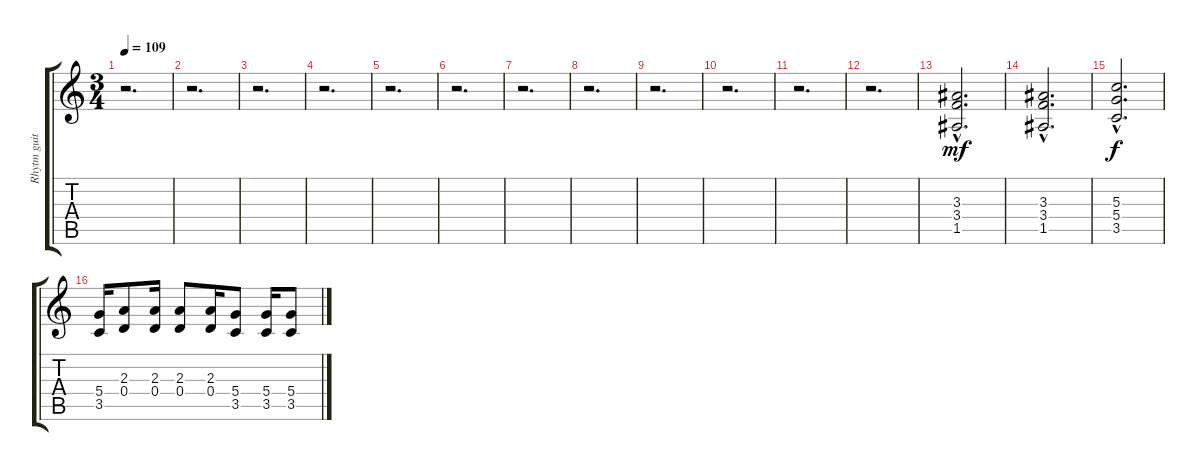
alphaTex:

\track ("Rhytm guitar" "Rhytm guit") {instrument overdrivenguitar}
\staff {score tabs}
\tuning (E4 B3 G3 D3 A2 E2) {hide}
\ts (3 4)
\tempo 109
\clef g2
\ks c
r.2{d dy mf} |
r.2{d} |
r.2{d} |
r.2{d} |
r.2{d} |
r.2{d} |
r.2{d} |
r.2{d} |
r.2{d} |
r.2{d} |
r.2{d} |
r.2{d} |
(3.3{hac} 3.4{hac} 1.5{hac}).2{d} |
(3.3{hac} 3.4{hac} 1.5{hac}).2{d} |
(5.3{hac} 5.4{hac} 3.5{hac}).2{d dy f} |
(5.4 3.5).16 (2.3 0.4).8 (2.3 0.4).16 (2.3 0.4).8 (2.3 0.4).16 (5.4 3.5).8 (5.4 3.5).16 (5.4 3.5).8
